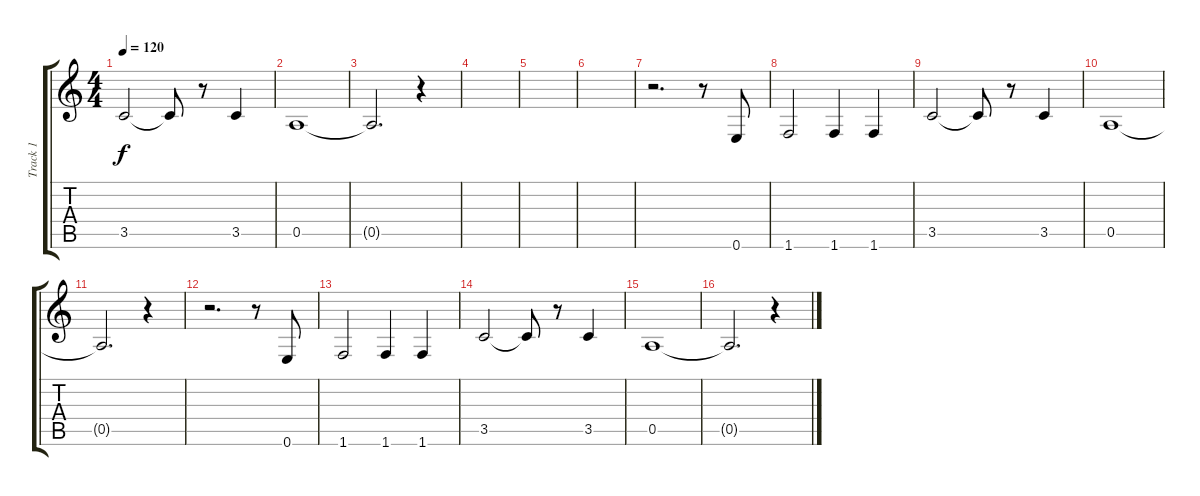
\track ("Track 1" "Track 1") {instrument distortionguitar}
\staff {score tabs}
\tuning (E4 B3 G3 D3 A2 E2) {hide}
\ts (4 4)
\tempo 120
\clef g2
\ks c
3.5.2{dy f} 3.5{t}.8 r.8 3.5.4 |
0.5.1 |
0.5{t}.2{d} r.4 |
|
|
|
r.2{d} r.8 0.6.8 |
1.6.2 1.6.4 1.6.4 |
3.5.2 3.5{t}.8 r.8 3.5.4 |
0.5.1 |
0.5{t}.2{d} r.4 |
r.2{d} r.8 0.6.8 |
1.6.2 1.6.4 1.6.4 |
3.5.2 3.5{t}.8 r.8 3.5.4 |
0.5.1 |
0.5{t}.2{d} r.4
